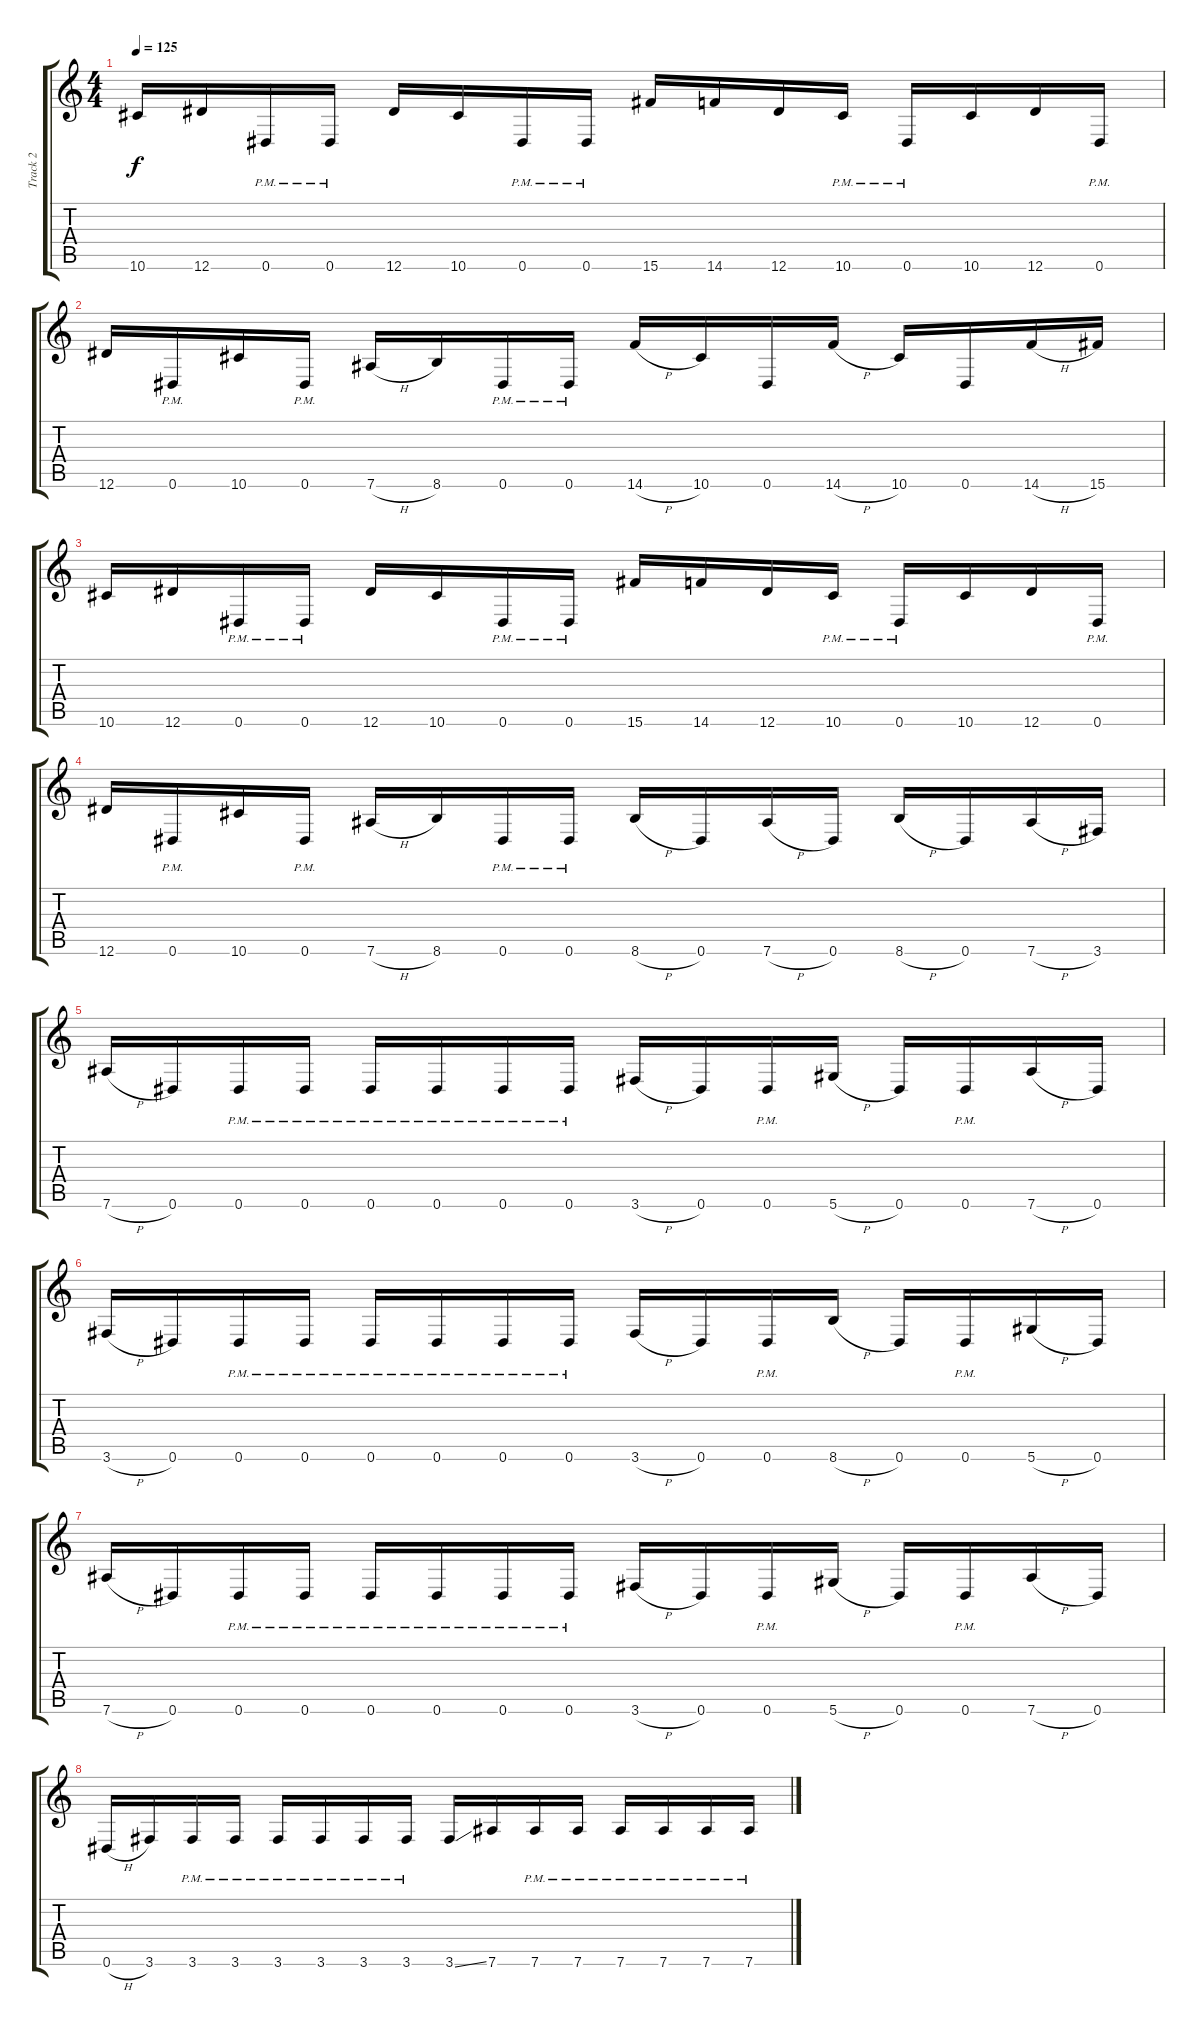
\track ("Track 2" "Track 2") {instrument distortionguitar}
\staff {score tabs}
\tuning (F4 C4 Ab3 Eb3 Bb2 Eb2) {hide}
\ts (4 4)
\tempo 125
\clef g2
\ks c
10.6.16{dy f} 12.6.16 0.6{pm}.16 0.6{pm}.16 12.6.16 10.6.16 0.6{pm}.16 0.6{pm}.16 15.6.16 14.6.16 12.6.16 10.6{pm}.16 0.6{pm}.16 10.6.16 12.6.16 0.6{pm}.16 |
12.6.16 0.6{pm}.16 10.6.16 0.6{pm}.16 7.6{h}.16 8.6.16 0.6{pm}.16 0.6{pm}.16 14.6{h}.16 10.6.16 0.6.16 14.6{h}.16 10.6.16 0.6.16 14.6{h}.16 15.6.16 |
10.6.16 12.6.16 0.6{pm}.16 0.6{pm}.16 12.6.16 10.6.16 0.6{pm}.16 0.6{pm}.16 15.6.16 14.6.16 12.6.16 10.6{pm}.16 0.6{pm}.16 10.6.16 12.6.16 0.6{pm}.16 |
12.6.16 0.6{pm}.16 10.6.16 0.6{pm}.16 7.6{h}.16 8.6.16 0.6{pm}.16 0.6{pm}.16 8.6{h}.16 0.6.16 7.6{h}.16 0.6.16 8.6{h}.16 0.6.16 7.6{h}.16 3.6.16 |
7.6{h}.16 0.6.16 0.6{pm}.16 0.6{pm}.16 0.6{pm}.16 0.6{pm}.16 0.6{pm}.16 0.6{pm}.16 3.6{h}.16 0.6.16 0.6{pm}.16 5.6{h}.16 0.6.16 0.6{pm}.16 7.6{h}.16 0.6.16 |
3.6{h}.16 0.6.16 0.6{pm}.16 0.6{pm}.16 0.6{pm}.16 0.6{pm}.16 0.6{pm}.16 0.6{pm}.16 3.6{h}.16 0.6.16 0.6{pm}.16 8.6{h}.16 0.6.16 0.6{pm}.16 5.6{h}.16 0.6.16 |
7.6{h}.16 0.6.16 0.6{pm}.16 0.6{pm}.16 0.6{pm}.16 0.6{pm}.16 0.6{pm}.16 0.6{pm}.16 3.6{h}.16 0.6.16 0.6{pm}.16 5.6{h}.16 0.6.16 0.6{pm}.16 7.6{h}.16 0.6.16 |
0.6{h}.16 3.6.16 3.6{pm}.16 3.6{pm}.16 3.6{pm}.16 3.6{pm}.16 3.6{pm}.16 3.6{pm}.16 3.6{ss}.16 7.6.16 7.6{pm}.16 7.6{pm}.16 7.6{pm}.16 7.6{pm}.16 7.6{pm}.16 7.6{pm}.16
